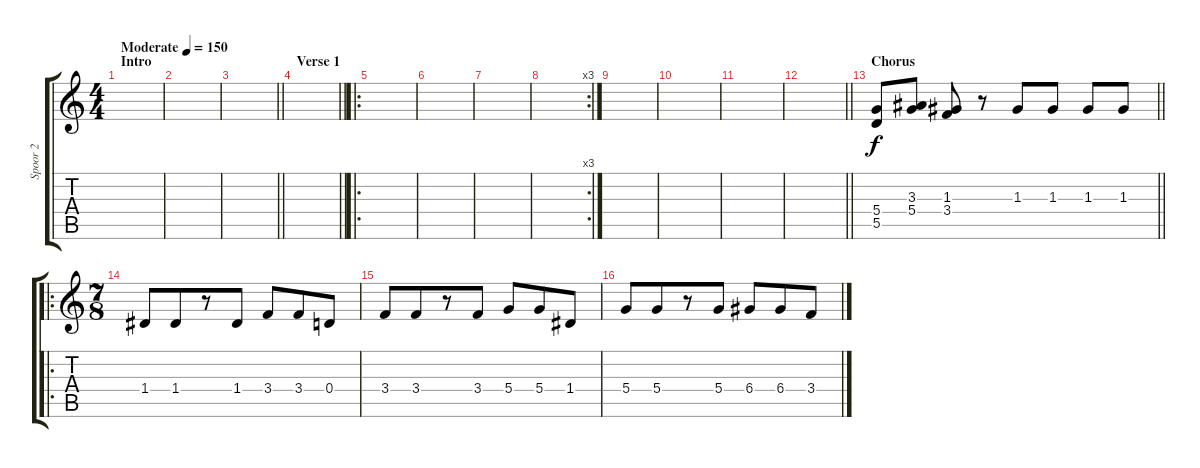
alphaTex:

\track ("Spoor 2" "Spoor 2") {instrument overdrivenguitar}
\staff {score tabs}
\tuning (E4 B3 G3 D3 A2 E2) {hide}
\ts (4 4)
\section ("" "Intro")
\tempo (150 "Moderate")
\clef g2
\ks c
|
|
\barLineRight lightlight
|
\section ("" "Verse 1")
\barLineRight lightlight
|
\ro
|
|
|
\rc 3
|
|
|
|
\barLineRight lightlight
|
\section ("" "Chorus")
\barLineRight lightlight
(5.4 5.5).8 (3.3 5.4).8 (1.3 3.4).8 r.8 1.3.8 1.3.8 1.3.8 1.3.8 |
\ro
\ts (7 8)
1.4.8 1.4.8 r.8 1.4.8 3.4.8 3.4.8 0.4.8 |
3.4.8 3.4.8 r.8 3.4.8 5.4.8 5.4.8 1.4.8 |
5.4.8 5.4.8 r.8 5.4.8 6.4.8 6.4.8 3.4.8
